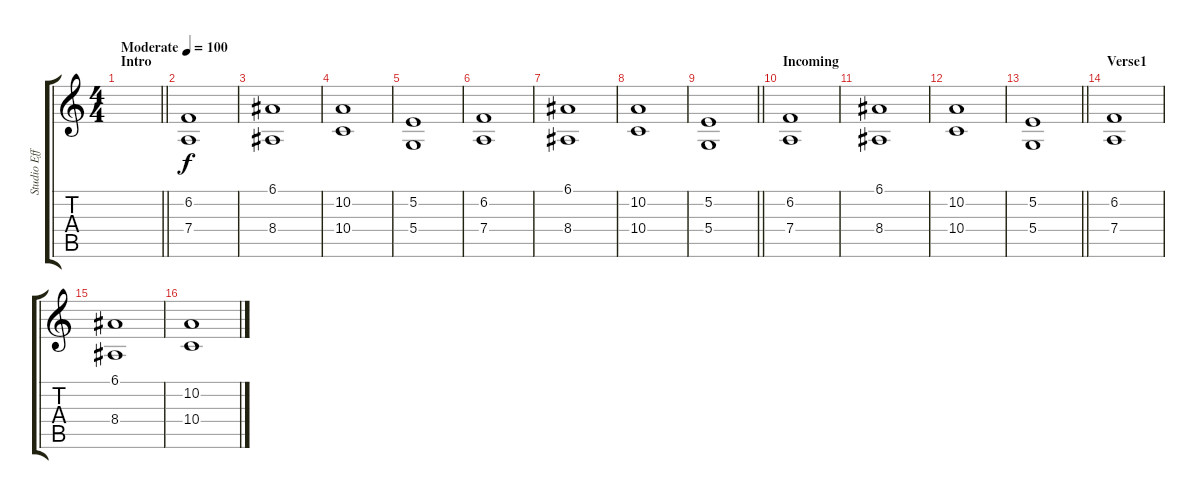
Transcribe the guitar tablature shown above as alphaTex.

\track ("Studio Effect" "Studio Eff") {instrument stringensemble1}
\staff {score tabs}
\tuning (E4 B3 G3 D3 A2 E2) {hide}
\ts (4 4)
\section ("" "Intro")
\tempo (100 "Moderate")
\clef g2
\barLineRight lightlight
\ks c
|
(6.2 7.4).1 |
(6.1 8.4).1 |
(10.2 10.4).1 |
(5.2 5.4).1 |
(6.2 7.4).1 |
(6.1 8.4).1 |
(10.2 10.4).1 |
\barLineRight lightlight
(5.2 5.4).1 |
\section ("" "Incoming")
(6.2 7.4).1 |
(6.1 8.4).1 |
(10.2 10.4).1 |
\barLineRight lightlight
(5.2 5.4).1 |
\section ("" "Verse1")
(6.2 7.4).1 |
(6.1 8.4).1 |
(10.2 10.4).1
